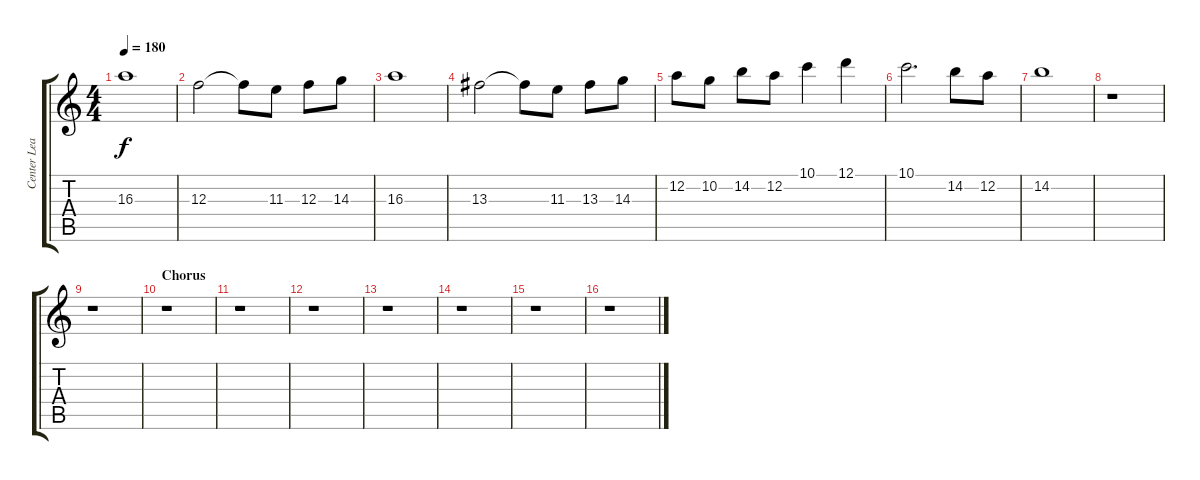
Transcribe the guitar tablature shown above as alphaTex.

\track ("Center Lead 1" "Center Lea") {instrument overdrivenguitar}
\staff {score tabs}
\tuning (D4 A3 F3 C3 G2 C2) {hide}
\ts (4 4)
\tempo 180
\clef g2
\ks aminor
16.3.1{dy f} |
12.3.2 12.3{t}.8 11.3.8 12.3.8 14.3.8 |
16.3.1 |
13.3.2 13.3{t}.8 11.3.8 13.3.8 14.3.8 |
12.2.8 10.2.8 14.2.8 12.2.8 10.1.4 12.1.4 |
10.1.2{d} 14.2.8 12.2.8 |
14.2.1 |
r.1 |
r.1 |
\section ("" "Chorus")
r.1 |
r.1 |
r.1 |
r.1 |
r.1 |
r.1 |
r.1
